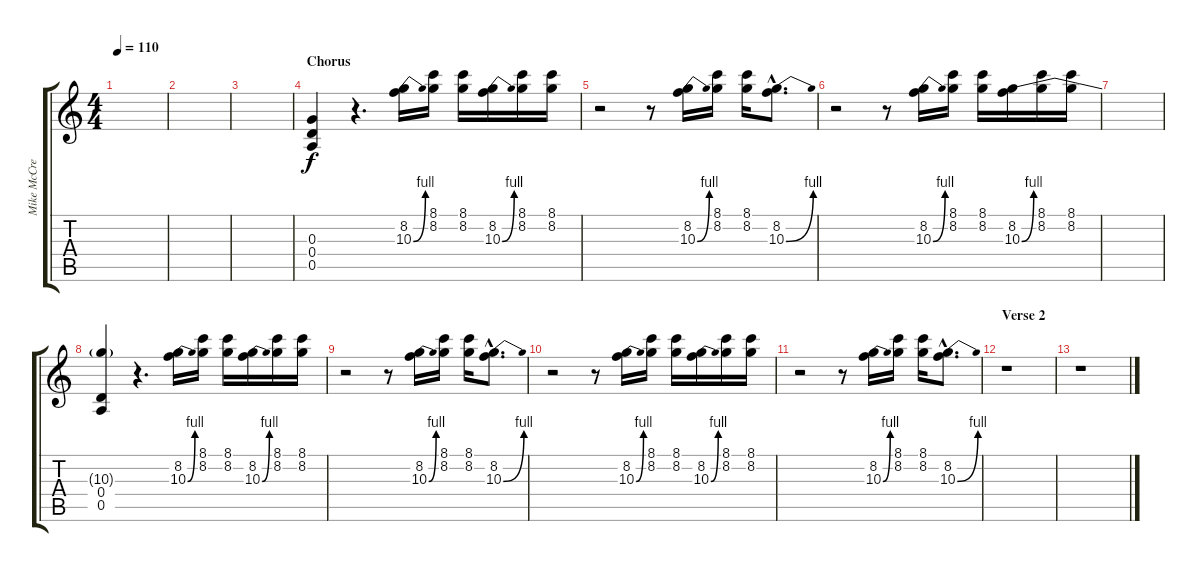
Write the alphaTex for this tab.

\track ("Mike McCready (2nd gtr.)" "Mike McCre") {instrument overdrivenguitar}
\staff {score tabs}
\tuning (E4 B3 G3 D3 A2 E2) {hide}
\ts (4 4)
\tempo 110
\clef g2
\ks c
|
|
|
\section ("" "Chorus")
(0.3 0.4 0.5).4 r.4{d} (8.2 10.3{be (bend 0 0 60 4)}).16 (8.1 8.2).16 (8.1 8.2).16 (8.2 10.3{be (bend 0 0 60 4)}).16 (8.1 8.2).16 (8.1 8.2).16 |
r.2 r.8 (8.2 10.3{be (bend 0 0 60 4)}).16 (8.1 8.2).16 (8.1 8.2).16 (8.2{hac} 10.3{be (bend 0 0 60 4) hac}).8{d} |
r.2 r.8 (8.2 10.3{be (bend 0 0 60 4)}).16 (8.1 8.2).16 (8.1 8.2).16 (8.2 10.3{be (bend 0 0 60 4)}).16 (8.1 8.2).16 (8.1 8.2).16 |
|
(10.3{t} 0.4 0.5).4 r.4{d} (8.2 10.3{be (bend 0 0 60 4)}).16 (8.1 8.2).16 (8.1 8.2).16 (8.2 10.3{be (bend 0 0 60 4)}).16 (8.1 8.2).16 (8.1 8.2).16 |
r.2 r.8 (8.2 10.3{be (bend 0 0 60 4)}).16 (8.1 8.2).16 (8.1 8.2).16 (8.2{hac} 10.3{be (bend 0 0 60 4) hac}).8{d} |
r.2 r.8 (8.2 10.3{be (bend 0 0 60 4)}).16 (8.1 8.2).16 (8.1 8.2).16 (8.2 10.3{be (bend 0 0 60 4)}).16 (8.1 8.2).16 (8.1 8.2).16 |
r.2 r.8 (8.2 10.3{be (bend 0 0 60 4)}).16 (8.1 8.2).16 (8.1 8.2).16 (8.2{hac} 10.3{be (bend 0 0 60 4) hac}).8{d} |
\section ("" "Verse 2")
r.1 |
r.1
